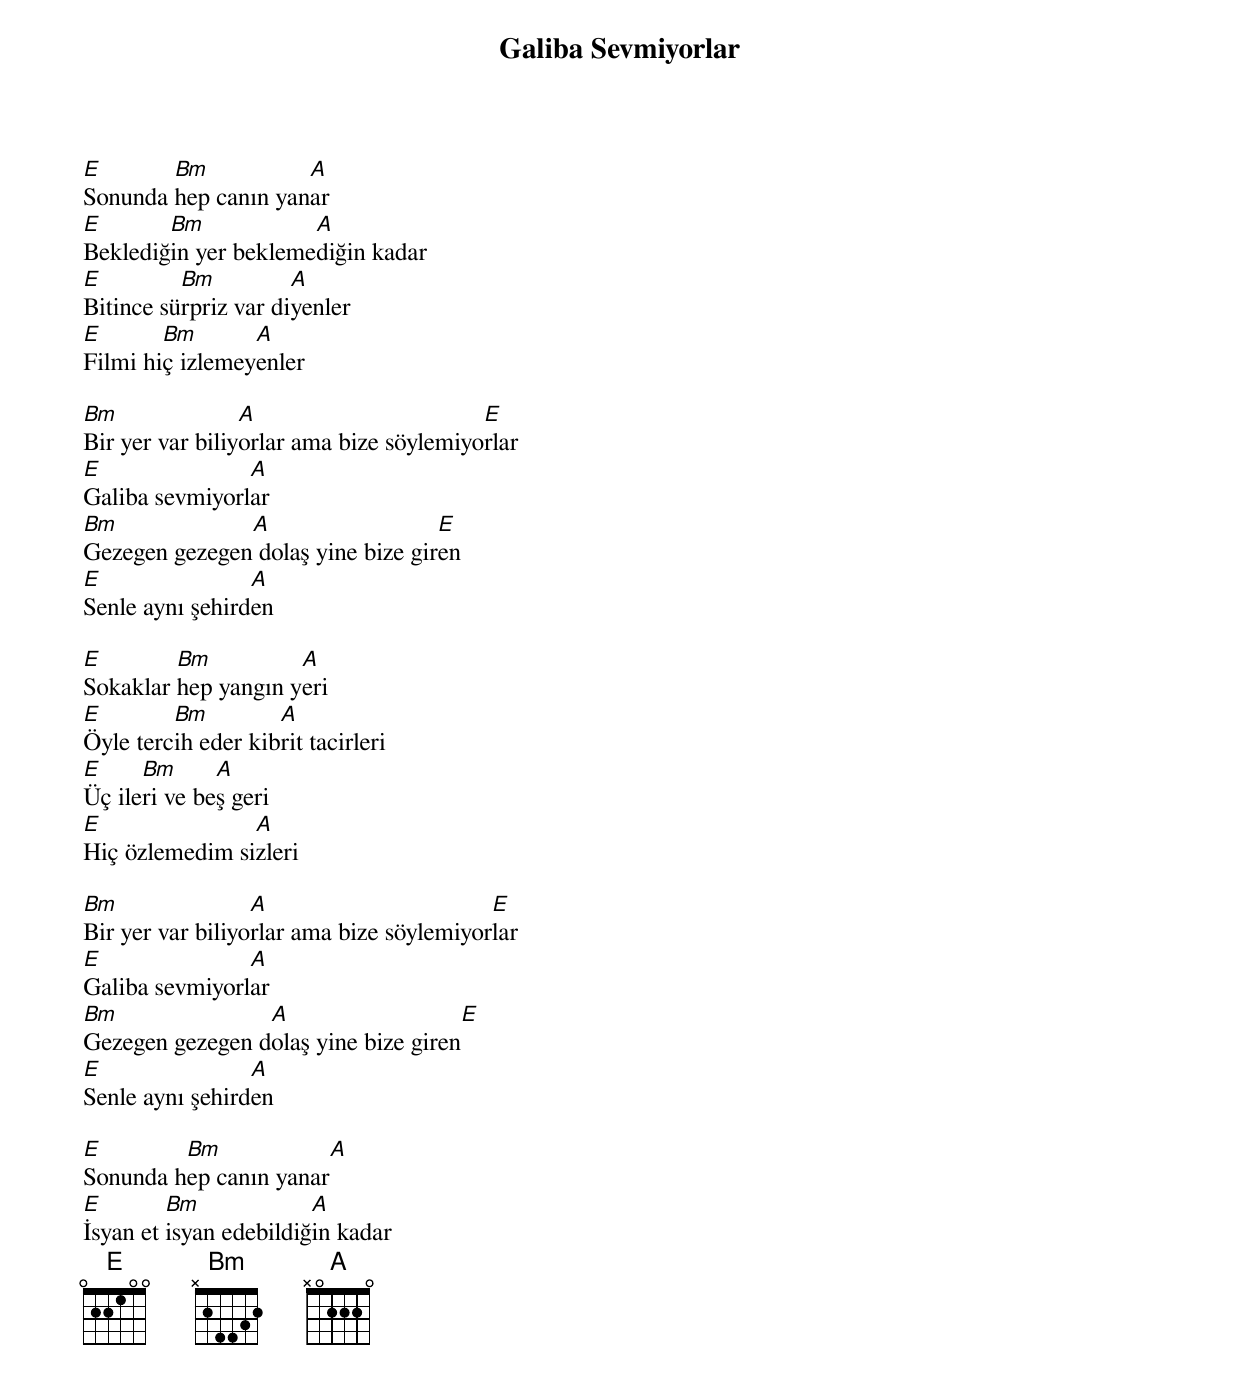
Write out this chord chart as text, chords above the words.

{title: Galiba Sevmiyorlar}
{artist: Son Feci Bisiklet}

E       Bm           A
Sonunda hep canın yanar
E       Bm            A
Beklediğin yer beklemediğin kadar
E         Bm          A
Bitince sürpriz var diyenler
E       Bm       A
Filmi hiç izlemeyenler

Bm               A                       E
Bir yer var biliyorlar ama bize söylemiyorlar
E               A
Galiba sevmiyorlar
Bm             A                   E
Gezegen gezegen dolaş yine bize giren
E                A
Senle aynı şehirden

E        Bm          A
Sokaklar hep yangın yeri
E        Bm         A
Öyle tercih eder kibrit tacirleri
E     Bm      A
Üç ileri ve beş geri
E               A
Hiç özlemedim sizleri

Bm                A                       E
Bir yer var biliyorlar ama bize söylemiyorlar
E               A
Galiba sevmiyorlar
Bm               A                   E
Gezegen gezegen dolaş yine bize giren
E                A
Senle aynı şehirden

E        Bm             A
Sonunda hep canın yanar
E        Bm             A
İsyan et isyan edebildiğin kadar
